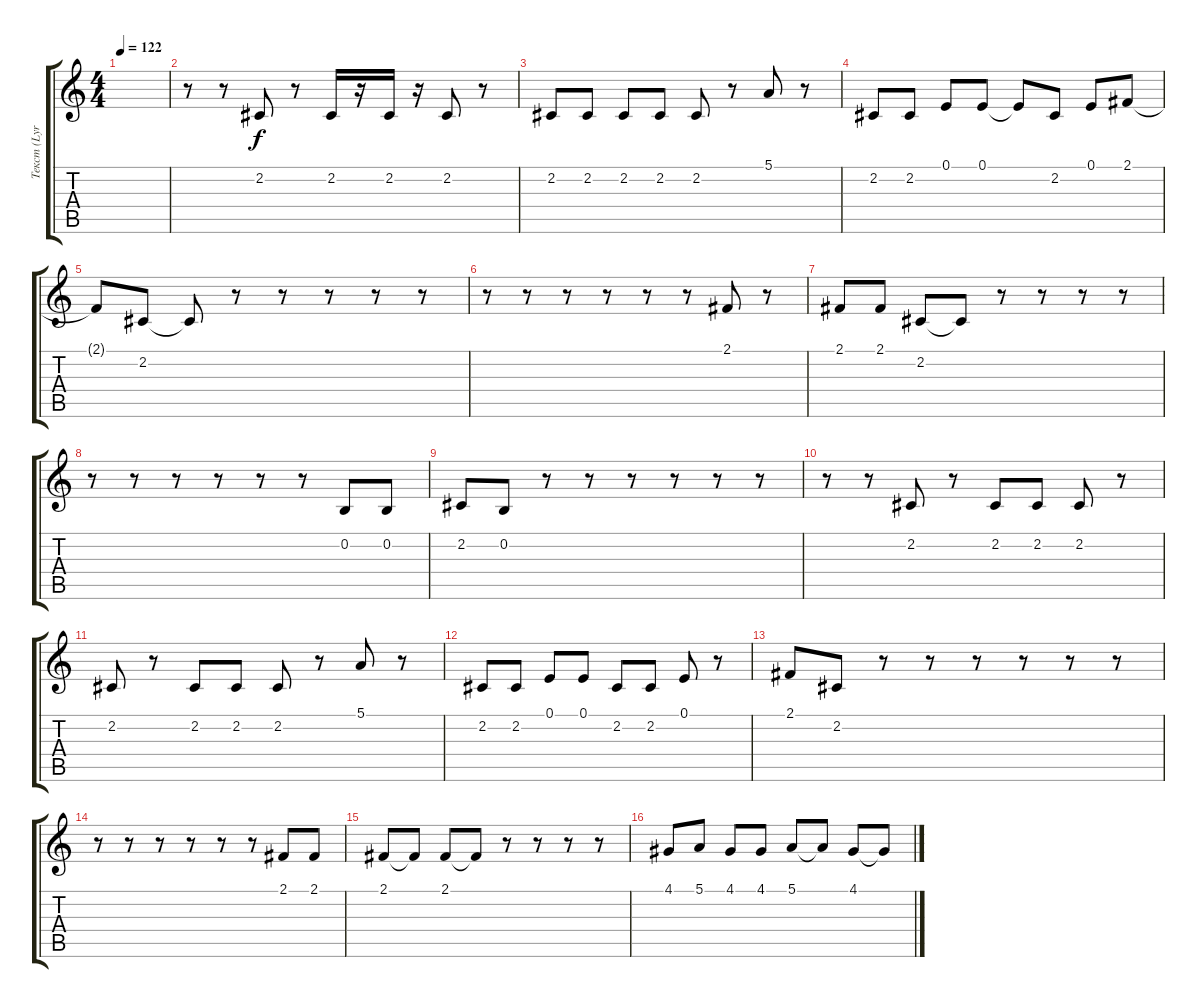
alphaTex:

\track ("Текст (Lyrics)" "Текст (Lyr") {instrument flute}
\staff {score tabs}
\tuning (E4 B3 G3 D3 A2 E2) {hide}
\ts (4 4)
\tempo 122
\clef g2
\ks c
|
r.8 r.8 2.2.8 r.8 2.2.16 r.16 2.2.16 r.16 2.2.8 r.8 |
2.2.8 2.2.8 2.2.8 2.2.8 2.2.8 r.8 5.1.8 r.8 |
2.2.8 2.2.8 0.1.8 0.1.8 0.1{t}.8 2.2.8 0.1.8 2.1.8 |
2.1{t}.8 2.2.8 2.2{t}.8 r.8 r.8 r.8 r.8 r.8 |
r.8 r.8 r.8 r.8 r.8 r.8 2.1.8 r.8 |
2.1.8 2.1.8 2.2.8 2.2{t}.8 r.8 r.8 r.8 r.8 |
r.8 r.8 r.8 r.8 r.8 r.8 0.2.8 0.2.8 |
2.2.8 0.2.8 r.8 r.8 r.8 r.8 r.8 r.8 |
r.8 r.8 2.2.8 r.8 2.2.8 2.2.8 2.2.8 r.8 |
2.2.8 r.8 2.2.8 2.2.8 2.2.8 r.8 5.1.8 r.8 |
2.2.8 2.2.8 0.1.8 0.1.8 2.2.8 2.2.8 0.1.8 r.8 |
2.1.8 2.2.8 r.8 r.8 r.8 r.8 r.8 r.8 |
r.8 r.8 r.8 r.8 r.8 r.8 2.1.8 2.1.8 |
2.1.8 2.1{t}.8 2.1.8 2.1{t}.8 r.8 r.8 r.8 r.8 |
4.1.8 5.1.8 4.1.8 4.1.8 5.1.8 5.1{t}.8 4.1.8 4.1{t}.8
